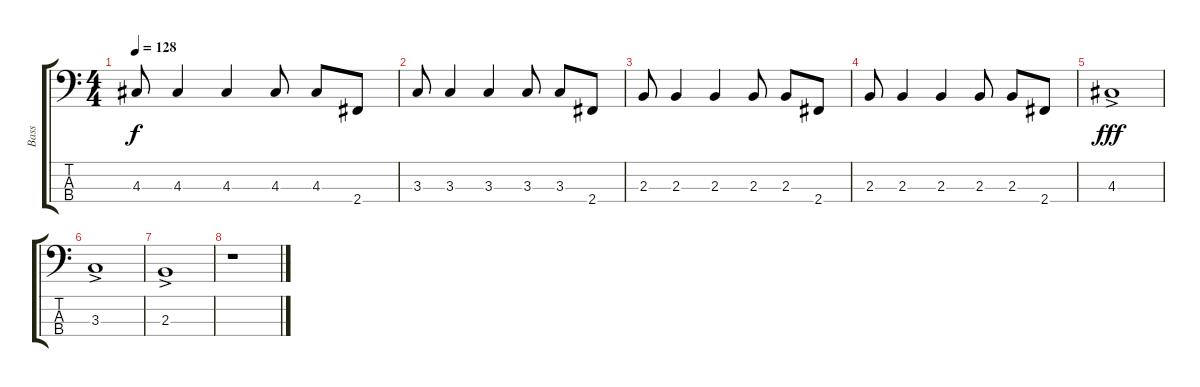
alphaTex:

\track ("Bass" "Bass") {instrument electricbassfinger}
\staff {score tabs}
\tuning (G2 D2 A1 E1) {hide}
\ts (4 4)
\tempo 128
\clef f4
\ks c
4.3.8{dy f} 4.3.4 4.3.4 4.3.8 4.3.8 2.4.8 |
3.3.8 3.3.4 3.3.4 3.3.8 3.3.8 2.4.8 |
2.3.8 2.3.4 2.3.4 2.3.8 2.3.8 2.4.8 |
2.3.8 2.3.4 2.3.4 2.3.8 2.3.8 2.4.8 |
4.3{ac}.1{dy fff} |
3.3{ac}.1 |
2.3{ac}.1 |
r.1
